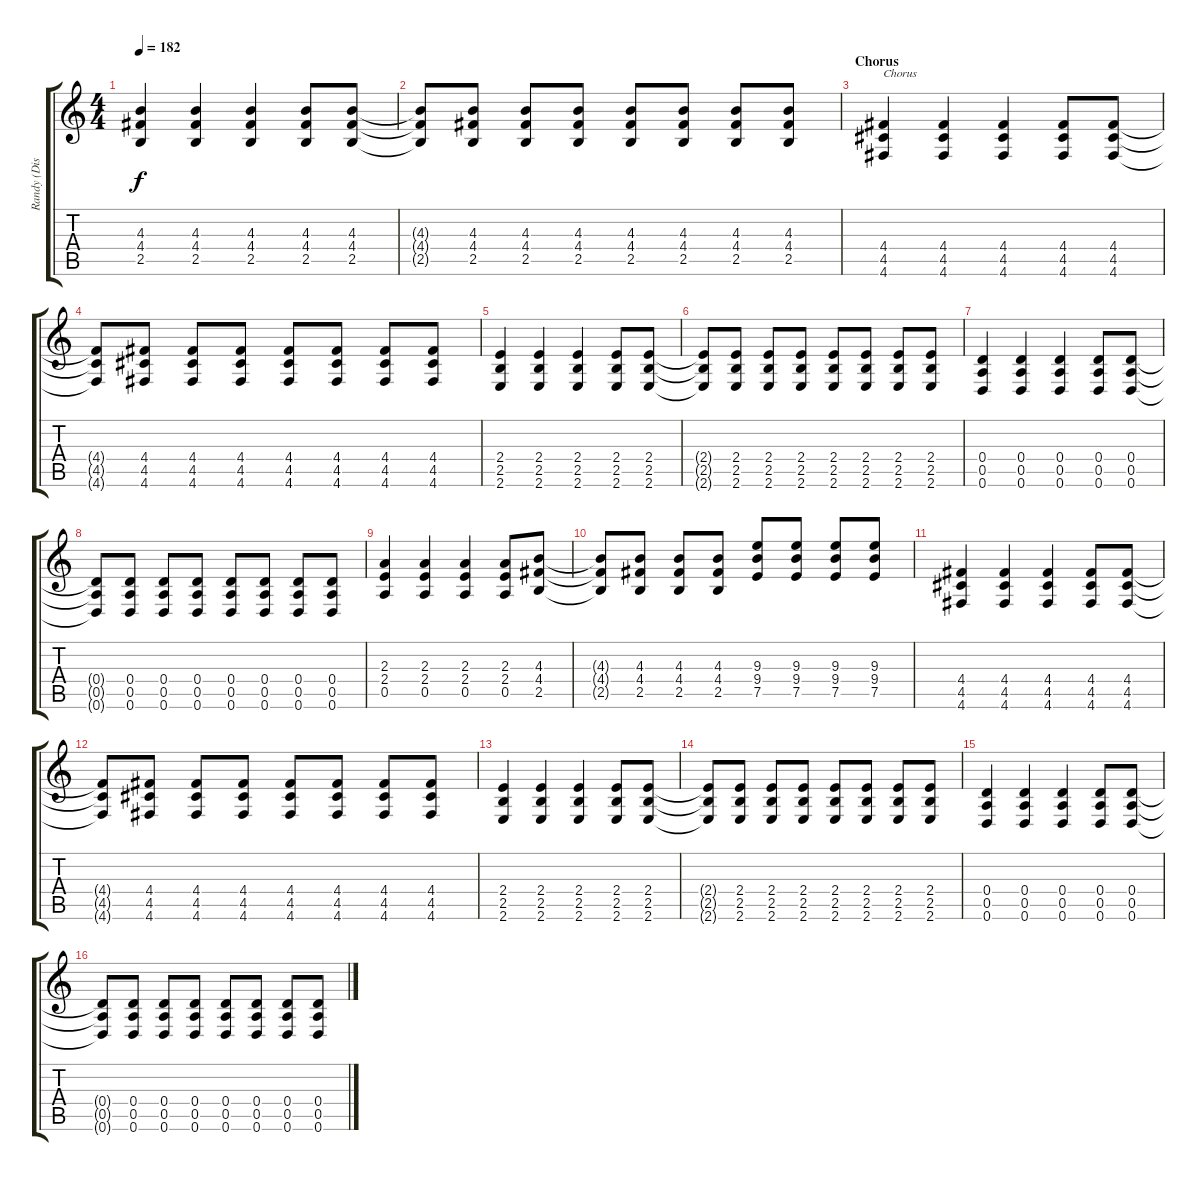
\track ("Randy (Distorted Guitar)" "Randy (Dis") {instrument distortionguitar}
\staff {score tabs}
\tuning (E4 B3 G3 D3 A2 D2) {hide}
\ts (4 4)
\tempo 182
\clef g2
\ks c
(4.3 4.4 2.5).4{dy f} (4.3 4.4 2.5).4 (4.3 4.4 2.5).4 (4.3 4.4 2.5).8 (4.3 4.4 2.5).8 |
(4.3{t} 4.4{t} 2.5{t}).8 (4.3 4.4 2.5).8 (4.3 4.4 2.5).8 (4.3 4.4 2.5).8 (4.3 4.4 2.5).8 (4.3 4.4 2.5).8 (4.3 4.4 2.5).8 (4.3 4.4 2.5).8 |
\section ("" "Chorus")
(4.4 4.5 4.6).4{txt "Chorus"} (4.4 4.5 4.6).4 (4.4 4.5 4.6).4 (4.4 4.5 4.6).8 (4.4 4.5 4.6).8 |
(4.4{t} 4.5{t} 4.6{t}).8 (4.4 4.5 4.6).8 (4.4 4.5 4.6).8 (4.4 4.5 4.6).8 (4.4 4.5 4.6).8 (4.4 4.5 4.6).8 (4.4 4.5 4.6).8 (4.4 4.5 4.6).8 |
(2.4 2.5 2.6).4 (2.4 2.5 2.6).4 (2.4 2.5 2.6).4 (2.4 2.5 2.6).8 (2.4 2.5 2.6).8 |
(2.4{t} 2.5{t} 2.6{t}).8 (2.4 2.5 2.6).8 (2.4 2.5 2.6).8 (2.4 2.5 2.6).8 (2.4 2.5 2.6).8 (2.4 2.5 2.6).8 (2.4 2.5 2.6).8 (2.4 2.5 2.6).8 |
(0.4 0.5 0.6).4 (0.4 0.5 0.6).4 (0.4 0.5 0.6).4 (0.4 0.5 0.6).8 (0.4 0.5 0.6).8 |
(0.4{t} 0.5{t} 0.6{t}).8 (0.4 0.5 0.6).8 (0.4 0.5 0.6).8 (0.4 0.5 0.6).8 (0.4 0.5 0.6).8 (0.4 0.5 0.6).8 (0.4 0.5 0.6).8 (0.4 0.5 0.6).8 |
(2.3 2.4 0.5).4 (2.3 2.4 0.5).4 (2.3 2.4 0.5).4 (2.3 2.4 0.5).8 (4.3 4.4 2.5).8 |
(4.3{t} 4.4{t} 2.5{t}).8 (4.3 4.4 2.5).8 (4.3 4.4 2.5).8 (4.3 4.4 2.5).8 (9.3 9.4 7.5).8 (9.3 9.4 7.5).8 (9.3 9.4 7.5).8 (9.3 9.4 7.5).8 |
(4.4 4.5 4.6).4 (4.4 4.5 4.6).4 (4.4 4.5 4.6).4 (4.4 4.5 4.6).8 (4.4 4.5 4.6).8 |
(4.4{t} 4.5{t} 4.6{t}).8 (4.4 4.5 4.6).8 (4.4 4.5 4.6).8 (4.4 4.5 4.6).8 (4.4 4.5 4.6).8 (4.4 4.5 4.6).8 (4.4 4.5 4.6).8 (4.4 4.5 4.6).8 |
(2.4 2.5 2.6).4 (2.4 2.5 2.6).4 (2.4 2.5 2.6).4 (2.4 2.5 2.6).8 (2.4 2.5 2.6).8 |
(2.4{t} 2.5{t} 2.6{t}).8 (2.4 2.5 2.6).8 (2.4 2.5 2.6).8 (2.4 2.5 2.6).8 (2.4 2.5 2.6).8 (2.4 2.5 2.6).8 (2.4 2.5 2.6).8 (2.4 2.5 2.6).8 |
(0.4 0.5 0.6).4 (0.4 0.5 0.6).4 (0.4 0.5 0.6).4 (0.4 0.5 0.6).8 (0.4 0.5 0.6).8 |
(0.4{t} 0.5{t} 0.6{t}).8 (0.4 0.5 0.6).8 (0.4 0.5 0.6).8 (0.4 0.5 0.6).8 (0.4 0.5 0.6).8 (0.4 0.5 0.6).8 (0.4 0.5 0.6).8 (0.4 0.5 0.6).8
